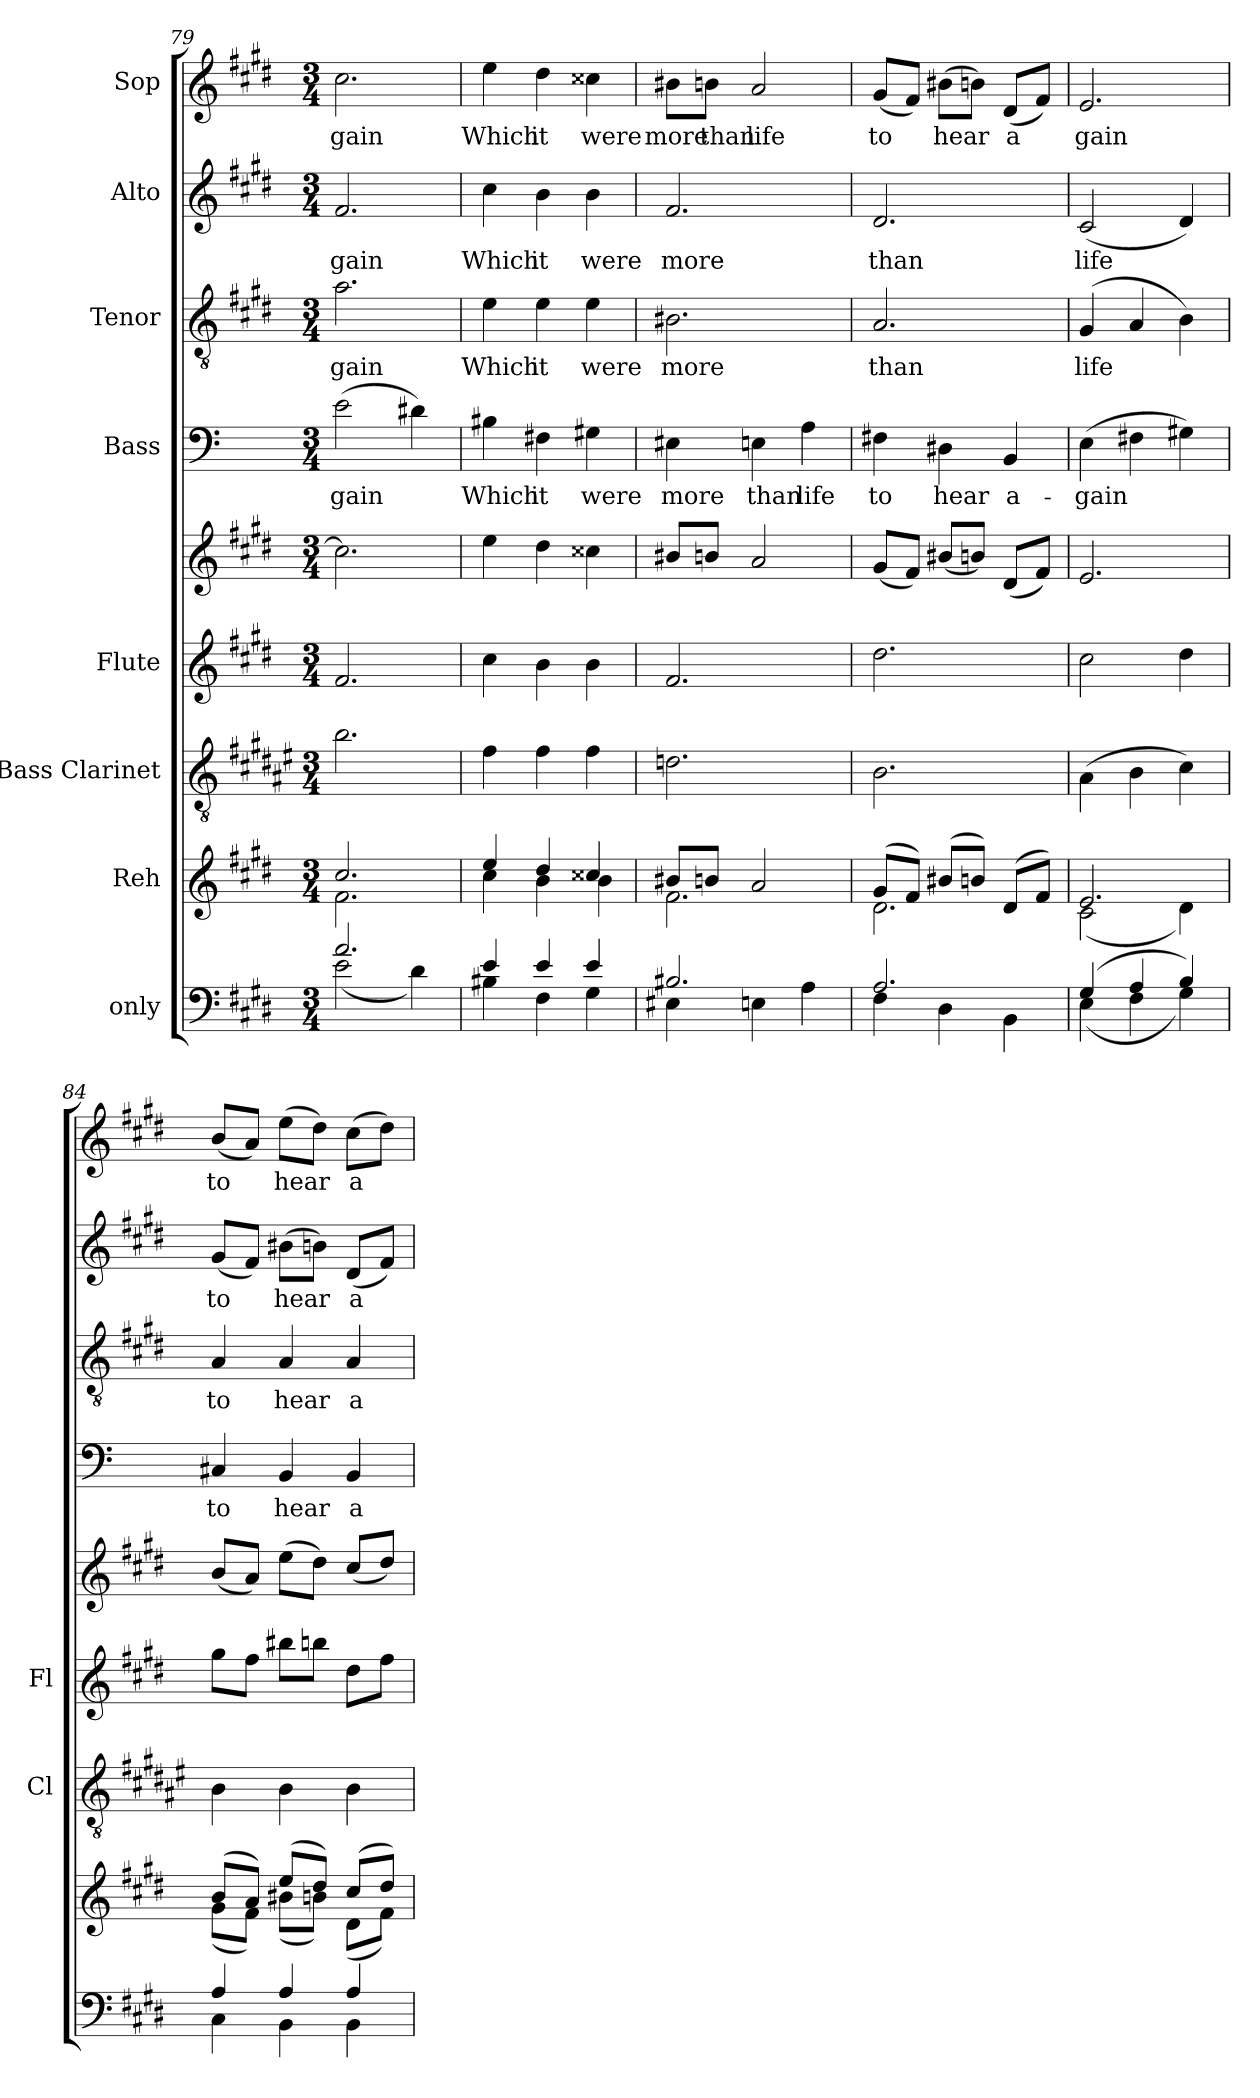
**kern	**kern	**kern	**kern	**kern	**kern	**text	**kern	**text	**kern	**text	**kern	**text
*part8	*part7	*part6	*part5	*part5	*part4	*part4	*part3	*part3	*part2	*part2	*part1	*part1
*staff9	*staff8	*staff7	*staff6	*staff5	*staff4	*staff4	*staff3	*staff3	*staff2	*staff2	*staff1	*staff1
*I"only	*I"Reh	*I"Bass Clarinet	*I"Flute	*	*I"Bass	*	*I"Tenor	*	*I"Alto	*	*I"Sop	*
*	*	*I'Cl	*I'Fl	*	*	*	*	*	*	*	*	*
*clefF4	*clefG2	*clefGv2	*clefG2	*clefG2	*clefF4	*	*clefGv2	*	*clefG2	*	*clefG2	*
*	*	*ITrd1c2	*	*	*	*	*	*	*	*	*	*
*k[f#c#g#d#]	*k[f#c#g#d#]	*k[f#c#g#d#]	*k[f#c#g#d#]	*k[f#c#g#d#]	*k[]	*	*k[f#c#g#d#]	*	*k[f#c#g#d#]	*	*k[f#c#g#d#]	*
*E:	*E:	*E:	*E:	*E:	*C:	*	*E:	*	*E:	*	*E:	*
*M3/4	*M3/4	*M3/4	*M3/4	*M3/4	*M3/4	*	*M3/4	*	*M3/4	*	*M3/4	*
=79	=79	=79	=79	=79	=79	=79	=79	=79	=79	=79	=79	=79
*^	*^	*	*	*	*	*	*	*	*	*	*	*
!	!	!	!	!	!	!	!	!LO:LY:b	!	!LO:LY:b	!	!LO:LY:b	!	!LO:LY:b:cj
2.a/	(>2e\	2.cc#/	2.f#\	2.a\	2.f#/	2.cc#\]	(>2e\	-gain	2.a\	-gain	2.f#/	-gain	2.cc#\	-gain
!	!	!	!	!	!	!	!	!LO:LY:b	!	!	!	!	!	!
.	4d#\)	.	.	.	.	.	4d#\)	.	.	.	.	.	.	.
!!LO:LB:g=z
=80	=80	=80	=80	=80	=80	=80	=80	=80	=80	=80	=80	=80	=80	=80
!	!	!	!	!	!	!	!	!LO:LY:b	!	!LO:LY:b	!	!LO:LY:b	!	!LO:LY:b:cj
4e/	4B#X\	4ee/	4cc#\	4e\	4cc#\	4ee\	4B#X\	Which	4e\	Which	4cc#\	Which	4ee\	Which
!	!	!	!	!	!	!	!	!LO:LY:b	!	!LO:LY:b	!	!LO:LY:b	!	!LO:LY:b:cj
4e/	4F#\	4dd#/	4b\	4e\	4b\	4dd#\	4F#\	it	4e\	it	4b\	it	4dd#\	it
!	!	!	!	!	!	!	!	!LO:LY:b	!	!LO:LY:b	!	!LO:LY:b	!	!LO:LY:b:cj
4e/	4G#\	4cc##X/	4b\	4e\	4b\	4cc##X\	4G#\	were	4e\	were	4b\	were	4cc##X\	were
=81	=81	=81	=81	=81	=81	=81	=81	=81	=81	=81	=81	=81	=81	=81
!	!	!	!	!	!	!	!	!LO:LY:b	!	!LO:LY:b	!	!LO:LY:b	!	!LO:LY:b:cj
2.B#X/	4E#X\	8b#X/L	2.f#\	2.cn\	2.f#/	8b#X/L	4E#X\	more	2.B#X\	more	2.f#/	more	8b#X\L	more
!	!	!	!	!	!	!	!	!	!	!	!	!	!	!LO:LY:b:cj
.	.	8bn/J	.	.	.	8bn/J	.	.	.	.	.	.	8bn\J	than
!	!	!	!	!	!	!	!	!LO:LY:b	!	!	!	!	!	!LO:LY:b:cj
.	4En\	2a/	.	.	.	2a/	4En\	than	.	.	.	.	2a/	life
!	!	!	!	!	!	!	!	!LO:LY:b	!	!	!	!	!	!
.	4A\	.	.	.	.	.	4A\	life	.	.	.	.	.	.
=82	=82	=82	=82	=82	=82	=82	=82	=82	=82	=82	=82	=82	=82	=82
!	!	!	!	!	!	!	!	!LO:LY:b	!	!LO:LY:b	!	!LO:LY:b	!	!LO:LY:b:cj
2.A/	4F#\	(>8g#/L	2.d#\	2.A\	2.dd#\	(>8g#/L	4F#\	to	2.A/	than	2.d#/	than	(>8g#/L	to
!	!	!	!	!	!	!	!	!	!	!	!	!	!	!LO:LY:b:cj
.	.	8f#/J)	.	.	.	8f#/J)	.	.	.	.	.	.	8f#/J)	.
!	!	!	!	!	!	!	!	!LO:LY:b	!	!	!	!	!	!LO:LY:b:cj
.	4D#\	(>8b#X/L	.	.	.	(>8b#X/L	4D#\	hear	.	.	.	.	(>8b#X\L	hear
!	!	!	!	!	!	!	!	!	!	!	!	!	!	!LO:LY:b:cj
.	.	8bn/J)	.	.	.	8bn/J)	.	.	.	.	.	.	8bn\J)	.
!	!	!	!	!	!	!	!	!LO:LY:b	!	!	!	!	!	!LO:LY:b:cj
.	4BB\	(>8d#/L	.	.	.	(>8d#/L	4BB/	a-	.	.	.	.	(>8d#/L	a-
!	!	!	!	!	!	!	!	!	!	!	!	!	!	!LO:LY:b:cj
.	.	8f#/J)	.	.	.	8f#/J)	.	.	.	.	.	.	8f#/J)	--
=83	=83	=83	=83	=83	=83	=83	=83	=83	=83	=83	=83	=83	=83	=83
!	!	!	!	!	!	!	!	!LO:LY:b	!	!LO:LY:b	!	!LO:LY:b	!	!LO:LY:b:cj
(>4G#/	(>4E\	2.e/	(>2c#\	(>4G#\	2cc#\	2.e/	(>4E\	-gain	(>4G#/	life	(>2c#/	life	2.e/	-gain
!	!	!	!	!	!	!	!	!LO:LY:b	!	!LO:LY:b	!	!	!	!
4A/	4F#\	.	.	4A\	.	.	4F#\	.	4A/	.	.	.	.	.
!	!	!	!	!	!	!	!	!LO:LY:b	!	!LO:LY:b	!	!LO:LY:b	!	!
4B/)	4G#\)	.	4d#\)	4B\)	4dd#\	.	4G#\)	.	4B\)	.	4d#/)	.	.	.
=84	=84	=84	=84	=84	=84	=84	=84	=84	=84	=84	=84	=84	=84	=84
!	!	!	!	!	!	!	!	!LO:LY:b	!	!LO:LY:b	!	!LO:LY:b	!	!LO:LY:b:cj
4A/	4C#\	(>8b/L	(>8g#\L	4A\	8gg#\L	(>8b/L	4C#/	to	4A/	to	(>8g#/L	to	(>8b/L	to
!	!	!	!	!	!	!	!	!	!	!	!	!LO:LY:b	!	!LO:LY:b:cj
.	.	8a/J)	8f#\J)	.	8ff#\J	8a/J)	.	.	.	.	8f#/J)	.	8a/J)	.
!	!	!	!	!	!	!	!	!LO:LY:b	!	!LO:LY:b	!	!LO:LY:b	!	!LO:LY:b:cj
4A/	4BB\	(>8ee/L	(>8b#X\L	4A\	8bb#X\L	(>8ee\L	4BB/	hear	4A/	hear	(>8b#X\L	hear	(>8ee\L	hear
!	!	!	!	!	!	!	!	!	!	!	!	!LO:LY:b	!	!LO:LY:b:cj
.	.	8dd#/J)	8bn\J)	.	8bbn\J	8dd#\J)	.	.	.	.	8bn\J)	.	8dd#\J)	.
!	!	!	!	!	!	!	!	!LO:LY:b	!	!LO:LY:b	!	!LO:LY:b	!	!LO:LY:b:cj
4A/	4BB\	(>8cc#/L	(>8d#\L	4A\	8dd#\L	(>8cc#/L	4BB/	a-	4A/	a-	(>8d#/L	a-	(>8cc#\L	a-
!	!	!	!	!	!	!	!	!	!	!	!	!LO:LY:b	!	!LO:LY:b:cj
.	.	8dd#/J)	8f#\J)	.	8ff#\J	8dd#/J)	.	.	.	.	8f#/J)	--	8dd#\J)	--
*v	*v	*	*	*	*	*	*	*	*	*	*	*	*	*
*	*v	*v	*	*	*	*	*	*	*	*	*	*	*
=	=	=	=	=	=	=	=	=	=	=	=	=
*-	*-	*-	*-	*-	*-	*-	*-	*-	*-	*-	*-	*-
